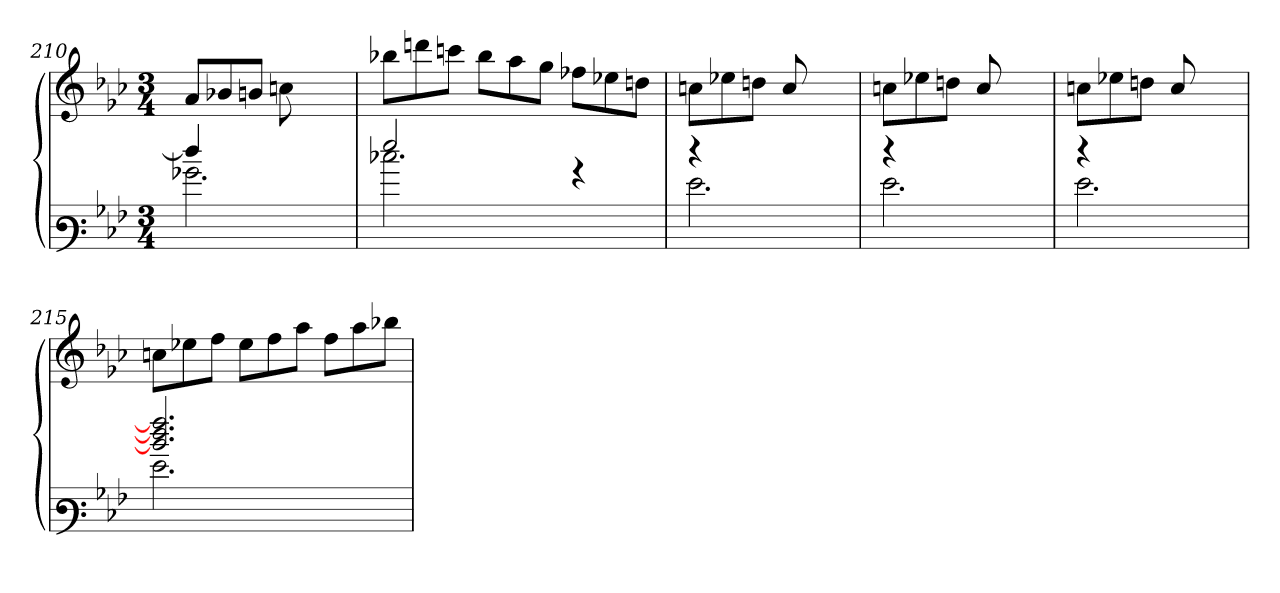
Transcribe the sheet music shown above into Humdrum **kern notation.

**kern	**kern
*part1	*part1
*staff2	*staff1
*clefF3	*clefG3
*k[b-e-a-]	*k[b-e-a-]
*M3/4	*M3/4
=210	=210
*^	*
4ff/]	2.b-X\	8f/L
.	.	8g-X/
2ryy	.	8gn/J
.	.	8a\L
.	.	4ryy
=211	=211	=211
2gg/	2.ee-X\	8gg-X\L
.	.	8bb\
.	.	8aa\J
.	.	8gg-\L
8ryy	.	8ff\
2ryy	.	8ee-\J
.	4rb	8dd-X\L
.	.	8cc-X\
.	8ryy	8b\J
!!LO:LB:g=z
=212	=212	=212
4rff	2.g\	8a\L
.	.	8cc-X\
2ryy	.	8b\J
.	.	8a/L
.	.	4ryy
=213	=213	=213
4rff	2.g\	8a\L
.	.	8cc-X\
2ryy	.	8b\J
.	.	8a/L
.	.	4ryy
=214	=214	=214
4rff	2.g\	8a\L
.	.	8cc-X\
2ryy	.	8b\J
.	.	8a/L
.	.	4ryy
=215	=215	=215
2.dd/] 2.ff/] 2.aa-/]	2.g\	8a\L
.	.	8cc-X\
.	.	8dd\J
.	.	8cc-\L
.	.	8dd\
.	.	8ff\J
4.ryy	4.ryy	8dd\L
.	.	8ff\
.	.	8gg-X\J
*v	*v	*
=	=
*-	*-
